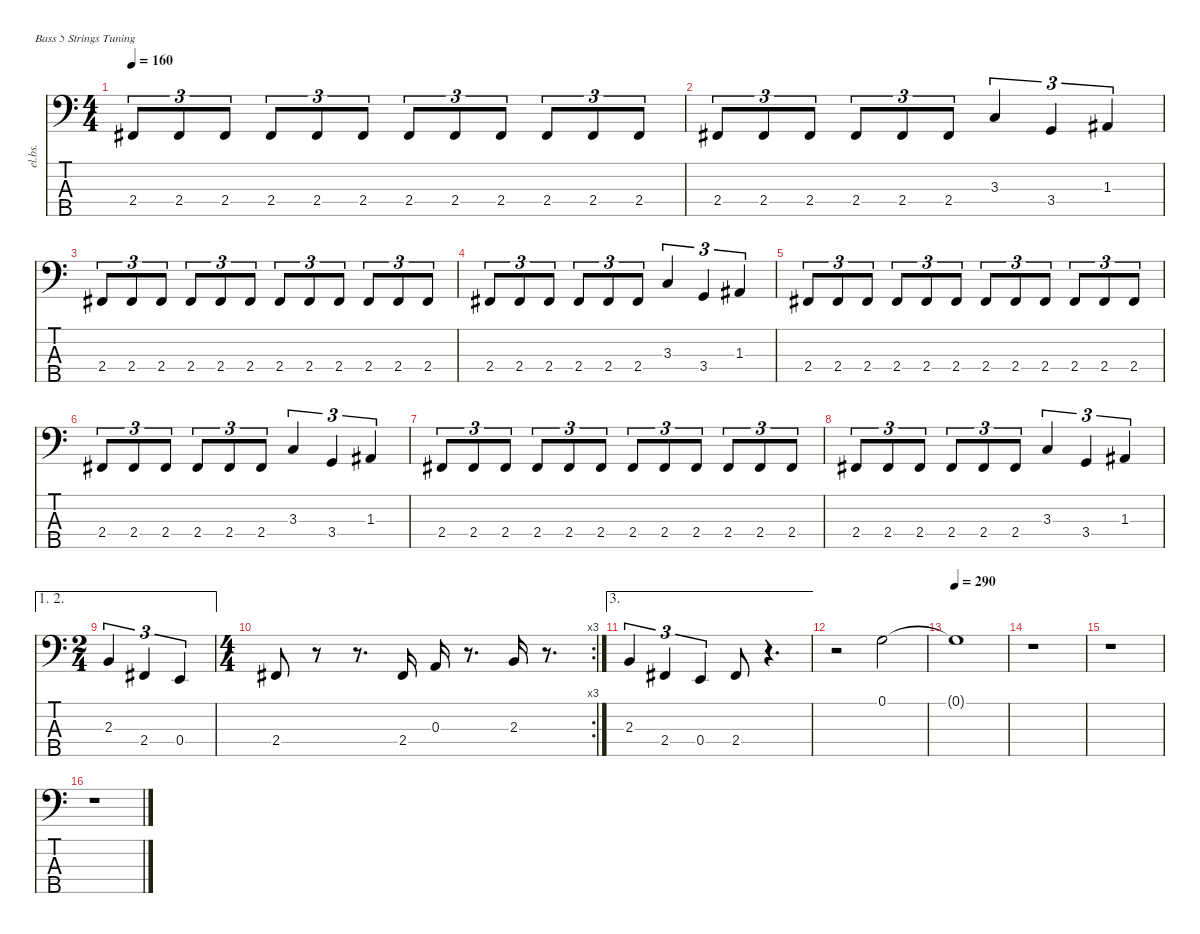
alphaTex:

\defaultSystemsLayout 4
\hideDynamics
\bracketExtendMode nobrackets
\otherSystemsTrackNameOrientation horizontal
\track ("Dave Ellefson" "el.bs.") {instrument electricbasspick}
\staff {score tabs}
\tuning (G2 D2 A1 E1 B0)
\ts (4 4)
\tempo 160
\clef f4
\ks c
2.4{acc #}.8{tu (3 2) dy f beam Up} 2.4{acc #}.8{tu (3 2) beam Up} 2.4{acc #}.8{tu (3 2) beam Up} 2.4{acc #}.8{tu (3 2) beam Up} 2.4{acc #}.8{tu (3 2) beam Up} 2.4{acc #}.8{tu (3 2) beam Up} 2.4{acc #}.8{tu (3 2) beam Up} 2.4{acc #}.8{tu (3 2) beam Up} 2.4{acc #}.8{tu (3 2) beam Up} 2.4{acc #}.8{tu (3 2) beam Up} 2.4{acc #}.8{tu (3 2) beam Up} 2.4{acc #}.8{tu (3 2) beam Up} |
2.4{acc #}.8{tu (3 2) beam Up} 2.4{acc #}.8{tu (3 2) beam Up} 2.4{acc #}.8{tu (3 2) beam Up} 2.4{acc #}.8{tu (3 2) beam Up} 2.4{acc #}.8{tu (3 2) beam Up} 2.4{acc #}.8{tu (3 2) beam Up} 3.3.4{tu (3 2) beam Up} 3.4.4{tu (3 2) beam Up} 1.3{acc #}.4{tu (3 2) beam Up} |
2.4{acc #}.8{tu (3 2) beam Up} 2.4{acc #}.8{tu (3 2) beam Up} 2.4{acc #}.8{tu (3 2) beam Up} 2.4{acc #}.8{tu (3 2) beam Up} 2.4{acc #}.8{tu (3 2) beam Up} 2.4{acc #}.8{tu (3 2) beam Up} 2.4{acc #}.8{tu (3 2) beam Up} 2.4{acc #}.8{tu (3 2) beam Up} 2.4{acc #}.8{tu (3 2) beam Up} 2.4{acc #}.8{tu (3 2) beam Up} 2.4{acc #}.8{tu (3 2) beam Up} 2.4{acc #}.8{tu (3 2) beam Up} |
2.4{acc #}.8{tu (3 2) beam Up} 2.4{acc #}.8{tu (3 2) beam Up} 2.4{acc #}.8{tu (3 2) beam Up} 2.4{acc #}.8{tu (3 2) beam Up} 2.4{acc #}.8{tu (3 2) beam Up} 2.4{acc #}.8{tu (3 2) beam Up} 3.3.4{tu (3 2) beam Up} 3.4.4{tu (3 2) beam Up} 1.3{acc #}.4{tu (3 2) beam Up} |
2.4{acc #}.8{tu (3 2) beam Up} 2.4{acc #}.8{tu (3 2) beam Up} 2.4{acc #}.8{tu (3 2) beam Up} 2.4{acc #}.8{tu (3 2) beam Up} 2.4{acc #}.8{tu (3 2) beam Up} 2.4{acc #}.8{tu (3 2) beam Up} 2.4{acc #}.8{tu (3 2) beam Up} 2.4{acc #}.8{tu (3 2) beam Up} 2.4{acc #}.8{tu (3 2) beam Up} 2.4{acc #}.8{tu (3 2) beam Up} 2.4{acc #}.8{tu (3 2) beam Up} 2.4{acc #}.8{tu (3 2) beam Up} |
2.4{acc #}.8{tu (3 2) beam Up} 2.4{acc #}.8{tu (3 2) beam Up} 2.4{acc #}.8{tu (3 2) beam Up} 2.4{acc #}.8{tu (3 2) beam Up} 2.4{acc #}.8{tu (3 2) beam Up} 2.4{acc #}.8{tu (3 2) beam Up} 3.3.4{tu (3 2) beam Up} 3.4.4{tu (3 2) beam Up} 1.3{acc #}.4{tu (3 2) beam Up} |
2.4{acc #}.8{tu (3 2) beam Up} 2.4{acc #}.8{tu (3 2) beam Up} 2.4{acc #}.8{tu (3 2) beam Up} 2.4{acc #}.8{tu (3 2) beam Up} 2.4{acc #}.8{tu (3 2) beam Up} 2.4{acc #}.8{tu (3 2) beam Up} 2.4{acc #}.8{tu (3 2) beam Up} 2.4{acc #}.8{tu (3 2) beam Up} 2.4{acc #}.8{tu (3 2) beam Up} 2.4{acc #}.8{tu (3 2) beam Up} 2.4{acc #}.8{tu (3 2) beam Up} 2.4{acc #}.8{tu (3 2) beam Up} |
2.4{acc #}.8{tu (3 2) beam Up} 2.4{acc #}.8{tu (3 2) beam Up} 2.4{acc #}.8{tu (3 2) beam Up} 2.4{acc #}.8{tu (3 2) beam Up} 2.4{acc #}.8{tu (3 2) beam Up} 2.4{acc #}.8{tu (3 2) beam Up} 3.3.4{tu (3 2) beam Up} 3.4.4{tu (3 2) beam Up} 1.3{acc #}.4{tu (3 2) beam Up} |
\ae (1 2)
\ts (2 4)
\beaming (8 2 2)
2.3.4{tu (3 2) beam Up} 2.4{acc #}.4{tu (3 2) beam Up} 0.4.4{tu (3 2) beam Up} |
\rc 3
\ts (4 4)
\beaming (8 2 2 2 2)
2.4{acc #}.8{beam Up} r.8{beam Up} r.8{d beam Up} 2.4{acc #}.16{beam Up} 0.3.16{beam Up} r.8{d beam Up} 2.3.16{beam Up} r.8{d beam Up} |
\ae 3
2.3.4{tu (3 2) beam Up} 2.4{acc #}.4{tu (3 2) beam Up} 0.4.4{tu (3 2) beam Up} 2.4{acc #}.8{beam Up} r.4{d beam Up} |
r.2{instrument reversecymbal beam Down} 0.1.2{beam Down} |
\tempo 290
0.1{t}.1{beam Down} |
r.1{instrument electricbasspick beam Down} |
r.1{beam Down} |
r.1{beam Down}
